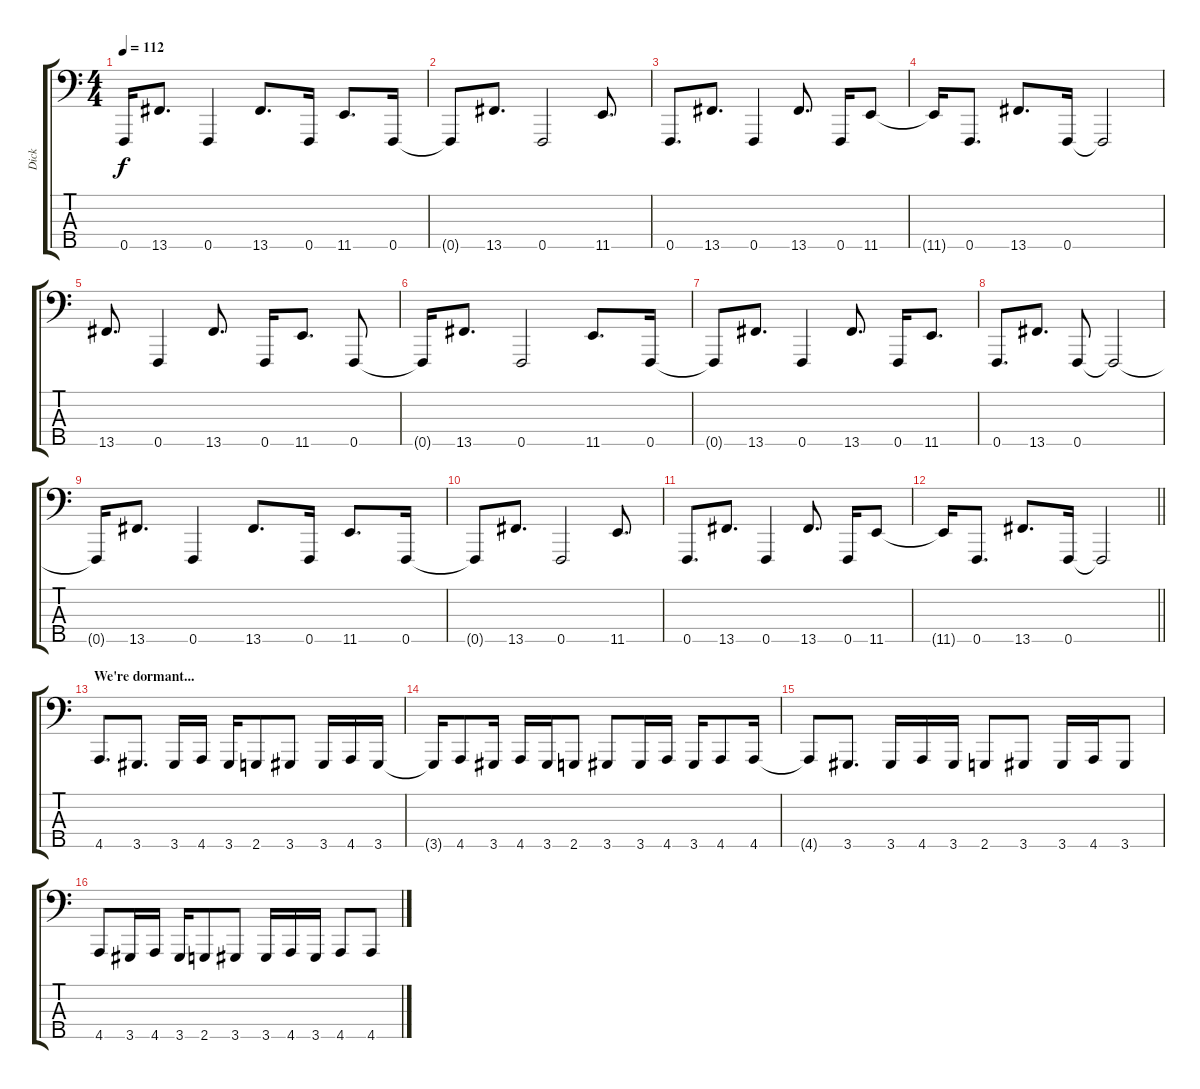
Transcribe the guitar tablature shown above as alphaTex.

\track ("Dick" "Dick") {instrument electricbasspick}
\staff {score tabs}
\tuning (Db2 Ab1 Eb1 Bb0 F0) {hide}
\ts (4 4)
\tempo 112
\clef f4
\ks c
0.5{t}.16{dy f} 13.5.8{d} 0.5.4 13.5.8{d} 0.5.16 11.5.8{d} 0.5.16 |
0.5{t}.8 13.5.8{d} 0.5.2 11.5.8{d} |
0.5.8{d} 13.5.8{d} 0.5.4 13.5.8{d} 0.5.16 11.5.8 |
11.5{t}.16 0.5.8{d} 13.5.8{d} 0.5.16 0.5{t}.2 |
13.5.8{d} 0.5.4 13.5.8{d} 0.5.16 11.5.8{d} 0.5.8 |
0.5{t}.16 13.5.8{d} 0.5.2 11.5.8{d} 0.5.16 |
0.5{t}.8 13.5.8{d} 0.5.4 13.5.8{d} 0.5.16 11.5.8{d} |
0.5.8{d} 13.5.8{d} 0.5.8 0.5{t}.2 |
0.5{t}.16 13.5.8{d} 0.5.4 13.5.8{d} 0.5.16 11.5.8{d} 0.5.16 |
0.5{t}.8 13.5.8{d} 0.5.2 11.5.8{d} |
0.5.8{d} 13.5.8{d} 0.5.4 13.5.8{d} 0.5.16 11.5.8 |
\barLineRight lightlight
11.5{t}.16 0.5.8{d} 13.5.8{d} 0.5.16 0.5{t}.2 |
\section ("" "We're dormant...")
4.5.8{d} 3.5.8{d} 3.5.16 4.5.16 3.5.16 2.5.8 3.5.8 3.5.16 4.5.16 3.5.16 |
3.5{t}.16 4.5.8 3.5.16 4.5.16 3.5.16 2.5.8 3.5.8 3.5.16 4.5.16 3.5.16 4.5.8 4.5.16 |
4.5{t}.8 3.5.8{d} 3.5.16 4.5.16 3.5.16 2.5.8 3.5.8 3.5.16 4.5.16 3.5.8 |
4.5.8 3.5.16 4.5.16 3.5.16 2.5.8 3.5.8 3.5.16 4.5.16 3.5.16 4.5.8 4.5.8
